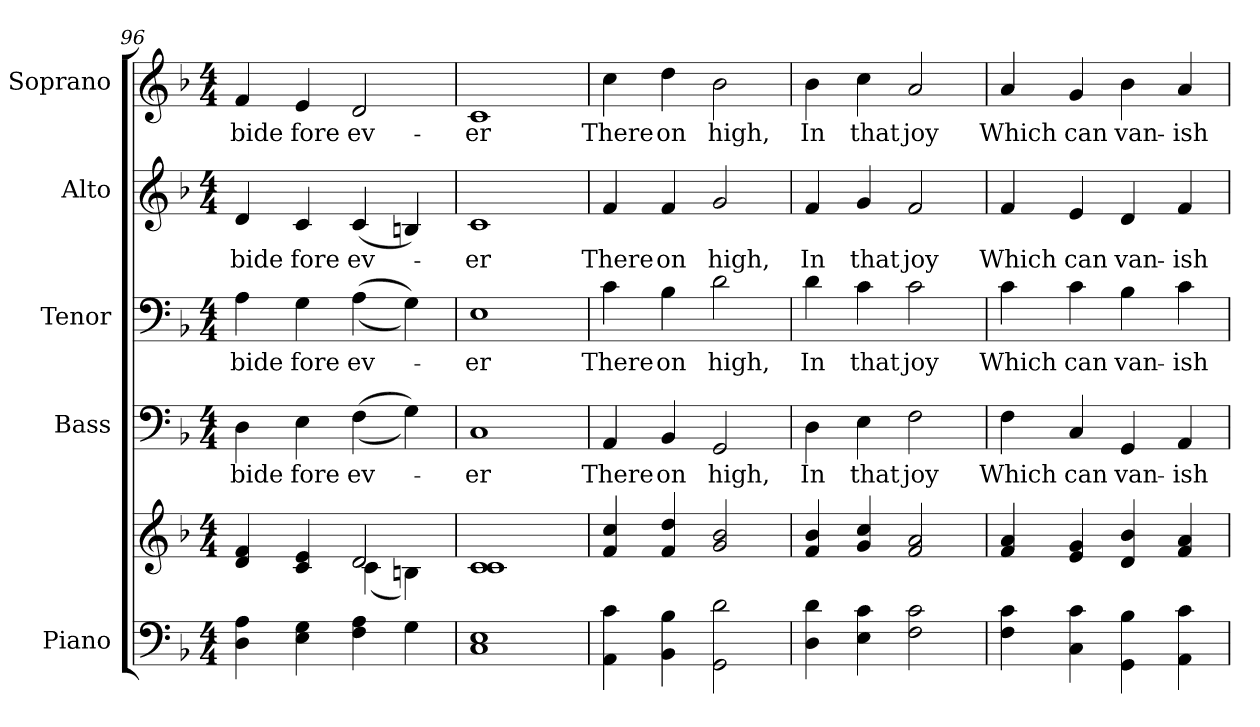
**kern	**kern	**kern	**text	**kern	**text	**kern	**text	**kern	**text
*part5	*part5	*part4	*part4	*part3	*part3	*part2	*part2	*part1	*part1
*staff6	*staff5	*staff4	*staff4	*staff3	*staff3	*staff2	*staff2	*staff1	*staff1
*I"Piano	*	*I"Bass	*	*I"Tenor	*	*I"Alto	*	*I"Soprano	*
*I'Pno.	*	*I'B.	*	*I'T.	*	*I'A.	*	*I'S.	*
!!LO:PB:g=z
*clefF4	*clefG2	*clefF4	*	*clefF4	*	*clefG2	*	*clefG2	*
*k[b-]	*k[b-]	*k[b-]	*	*k[b-]	*	*k[b-]	*	*k[b-]	*
*F:	*F:	*F:	*	*F:	*	*F:	*	*F:	*
*M4/4	*M4/4	*M4/4	*	*M4/4	*	*M4/4	*	*M4/4	*
=96	=96	=96	=96	=96	=96	=96	=96	=96	=96
*	*^	*	*	*	*	*	*	*	*
!	!	!	!	!LO:LY:b:color=#000000	!	!	!	!	!	!
!	!	!	!	!	!	!LO:LY:b:color=#000000	!	!	!	!
!	!	!	!	!	!	!	!	!LO:LY:b:color=#000000	!	!
!	!	!	!	!	!	!	!	!	!	!LO:LY:b:color=#000000
4Di\ 4Ai	4di/ 4fi	2ryy	4Di\	-bide	4Ai\	-bide	4di/	-bide	4fi/	-bide
!	!	!	!	!LO:LY:b:color=#000000	!	!	!	!	!	!
!	!	!	!	!	!	!LO:LY:b:color=#000000	!	!	!	!
!	!	!	!	!	!	!	!	!LO:LY:b:color=#000000	!	!
!	!	!	!	!	!	!	!	!	!	!LO:LY:b:color=#000000
4Ei\ 4Gi	4ci/ 4ei	.	4Ei\	fore	4Gi\	fore	4ci/	fore	4ei/	fore
!	!	!	!	!LO:LY:b:color=#000000	!	!	!	!	!	!
!	!	!	!	!	!	!LO:LY:b:color=#000000	!	!	!	!
!	!	!	!	!	!	!	!	!LO:LY:b:color=#000000	!	!
!	!	!	!	!	!	!	!	!	!	!LO:LY:b:color=#000000
4Fi\ 4Ai	2di/	(4ci\	((4Fi\	ev-	((4Ai\	ev-	(4ci/	ev-	2di/	ev-
4Gi\	.	4Bni\)	4Gi\))	.	4Gi\))	.	4Bni/)	.	.	.
*	*v	*v	*	*	*	*	*	*	*	*
=97	=97	=97	=97	=97	=97	=97	=97	=97	=97
*	*^	*	*	*	*	*	*	*	*
!	!	!	!	!LO:LY:b:color=#000000	!	!	!	!	!	!
*	*v	*v	*	*	*	*	*	*	*	*
*	*^	*	*	*	*	*	*	*	*
!	!	!	!	!	!	!LO:LY:b:color=#000000	!	!	!	!
*	*v	*v	*	*	*	*	*	*	*	*
*	*^	*	*	*	*	*	*	*	*
!	!	!	!	!	!	!	!	!LO:LY:b:color=#000000	!	!
*	*v	*v	*	*	*	*	*	*	*	*
*	*^	*	*	*	*	*	*	*	*
!	!	!	!	!	!	!	!	!	!	!LO:LY:b:color=#000000
*	*v	*v	*	*	*	*	*	*	*	*
1Ci 1Ei	1ci 1ci	1Ci	-er	1Ei	-er	1ci	-er	1ci	-er
!!LO:PB:g=z
=98	=98	=98	=98	=98	=98	=98	=98	=98	=98
!	!	!	!LO:LY:b:color=#000000	!	!	!	!	!	!
!	!	!	!	!	!LO:LY:b:color=#000000	!	!	!	!
!	!	!	!	!	!	!	!LO:LY:b:color=#000000	!	!
*	*	*	*	*	*	*	*	*MM155	*
!	!	!	!	!	!	!	!	!	!LO:LY:b:color=#000000
4AAi\ 4ci	4fi/ 4cci	4AAi/	There	4ci\	There	4fi/	There	4cci\	There
!	!	!	!LO:LY:b:color=#000000	!	!	!	!	!	!
!	!	!	!	!	!LO:LY:b:color=#000000	!	!	!	!
!	!	!	!	!	!	!	!LO:LY:b:color=#000000	!	!
!	!	!	!	!	!	!	!	!	!LO:LY:b:color=#000000
4BB-i\ 4B-i	4fi/ 4ddi	4BB-i/	on	4B-i\	on	4fi/	on	4ddi\	on
!	!	!	!LO:LY:b:color=#000000	!	!	!	!	!	!
!	!	!	!	!	!LO:LY:b:color=#000000	!	!	!	!
!	!	!	!	!	!	!	!LO:LY:b:color=#000000	!	!
!	!	!	!	!	!	!	!	!	!LO:LY:b:color=#000000
2GGi\ 2di	2gi/ 2b-i	2GGi/	high,	2di\	high,	2gi/	high,	2b-i\	high,
=99	=99	=99	=99	=99	=99	=99	=99	=99	=99
!	!	!	!LO:LY:b:color=#000000	!	!	!	!	!	!
!	!	!	!	!	!LO:LY:b:color=#000000	!	!	!	!
!	!	!	!	!	!	!	!LO:LY:b:color=#000000	!	!
!	!	!	!	!	!	!	!	!	!LO:LY:b:color=#000000
4Di\ 4di	4fi/ 4b-i	4Di\	In	4di\	In	4fi/	In	4b-i\	In
!	!	!	!LO:LY:b:color=#000000	!	!	!	!	!	!
!	!	!	!	!	!LO:LY:b:color=#000000	!	!	!	!
!	!	!	!	!	!	!	!LO:LY:b:color=#000000	!	!
!	!	!	!	!	!	!	!	!	!LO:LY:b:color=#000000
4Ei\ 4ci	4gi/ 4cci	4Ei\	that	4ci\	that	4gi/	that	4cci\	that
!	!	!	!LO:LY:b:color=#000000	!	!	!	!	!	!
!	!	!	!	!	!LO:LY:b:color=#000000	!	!	!	!
!	!	!	!	!	!	!	!LO:LY:b:color=#000000	!	!
!	!	!	!	!	!	!	!	!	!LO:LY:b:color=#000000
2Fi\ 2ci	2fi/ 2ai	2Fi\	joy	2ci\	joy	2fi/	joy	2ai/	joy
!!LO:PB:g=z
=100	=100	=100	=100	=100	=100	=100	=100	=100	=100
!	!	!	!LO:LY:b:color=#000000	!	!	!	!	!	!
!	!	!	!	!	!LO:LY:b:color=#000000	!	!	!	!
!	!	!	!	!	!	!	!LO:LY:b:color=#000000	!	!
*	*	*	*	*	*	*	*	*MM150	*
!	!	!	!	!	!	!	!	!	!LO:LY:b:color=#000000
4Fi\ 4ci	4fi/ 4ai	4Fi\	Which	4ci\	Which	4fi/	Which	4ai/	Which
!	!	!	!LO:LY:b:color=#000000	!	!	!	!	!	!
!	!	!	!	!	!LO:LY:b:color=#000000	!	!	!	!
!	!	!	!	!	!	!	!LO:LY:b:color=#000000	!	!
!	!	!	!	!	!	!	!	!	!LO:LY:b:color=#000000
4Ci\ 4ci	4ei/ 4gi	4Ci/	can	4ci\	can	4ei/	can	4gi/	can
!	!	!	!LO:LY:b:color=#000000	!	!	!	!	!	!
!	!	!	!	!	!LO:LY:b:color=#000000	!	!	!	!
!	!	!	!	!	!	!	!LO:LY:b:color=#000000	!	!
!	!	!	!	!	!	!	!	!	!LO:LY:b:color=#000000
4GGi\ 4B-i	4di/ 4b-i	4GGi/	van-	4B-i\	van-	4di/	van-	4b-i\	van-
!	!	!	!LO:LY:b:color=#000000	!	!	!	!	!	!
!	!	!	!	!	!LO:LY:b:color=#000000	!	!	!	!
!	!	!	!	!	!	!	!LO:LY:b:color=#000000	!	!
!	!	!	!	!	!	!	!	!	!LO:LY:b:color=#000000
4AAi\ 4ci	4fi/ 4ai	4AAi/	-ish	4ci\	-ish	4fi/	-ish	4ai/	-ish
=	=	=	=	=	=	=	=	=	=
*-	*-	*-	*-	*-	*-	*-	*-	*-	*-
